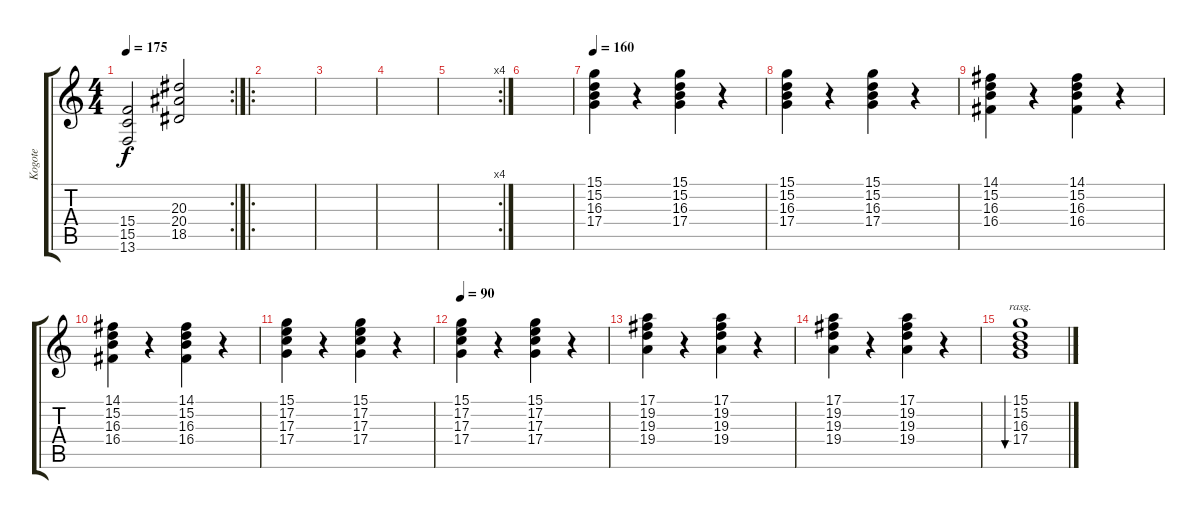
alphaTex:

\track ("Kogote" "Kogote") {instrument drawbarorgan}
\staff {score tabs}
\tuning (E4 B3 G3 D3 A2 E2) {hide}
\rc 2
\ts (4 4)
\tempo 175
\clef g2
\ks c
(15.4 15.5 13.6).2{dy f} (20.3 20.4 18.5).2 |
\ro
|
|
|
\rc 4
|
|
\tempo 160
(15.1 15.2 16.3 17.4).4 r.4 (15.1 15.2 16.3 17.4).4 r.4 |
(15.1 15.2 16.3 17.4).4 r.4 (15.1 15.2 16.3 17.4).4 r.4 |
(14.1 15.2 16.3 16.4).4 r.4 (14.1 15.2 16.3 16.4).4 r.4 |
(14.1 15.2 16.3 16.4).4 r.4 (14.1 15.2 16.3 16.4).4 r.4 |
(15.1 17.2 17.3 17.4).4 r.4 (15.1 17.2 17.3 17.4).4 r.4 |
\tempo 90
(15.1 17.2 17.3 17.4).4 r.4 (15.1 17.2 17.3 17.4).4 r.4 |
(17.1 19.2 19.3 19.4).4 r.4 (17.1 19.2 19.3 19.4).4 r.4 |
(17.1 19.2 19.3 19.4).4 r.4 (17.1 19.2 19.3 19.4).4 r.4 |
(15.1 15.2 16.3 17.4).1{bu 480 rasg ii}
